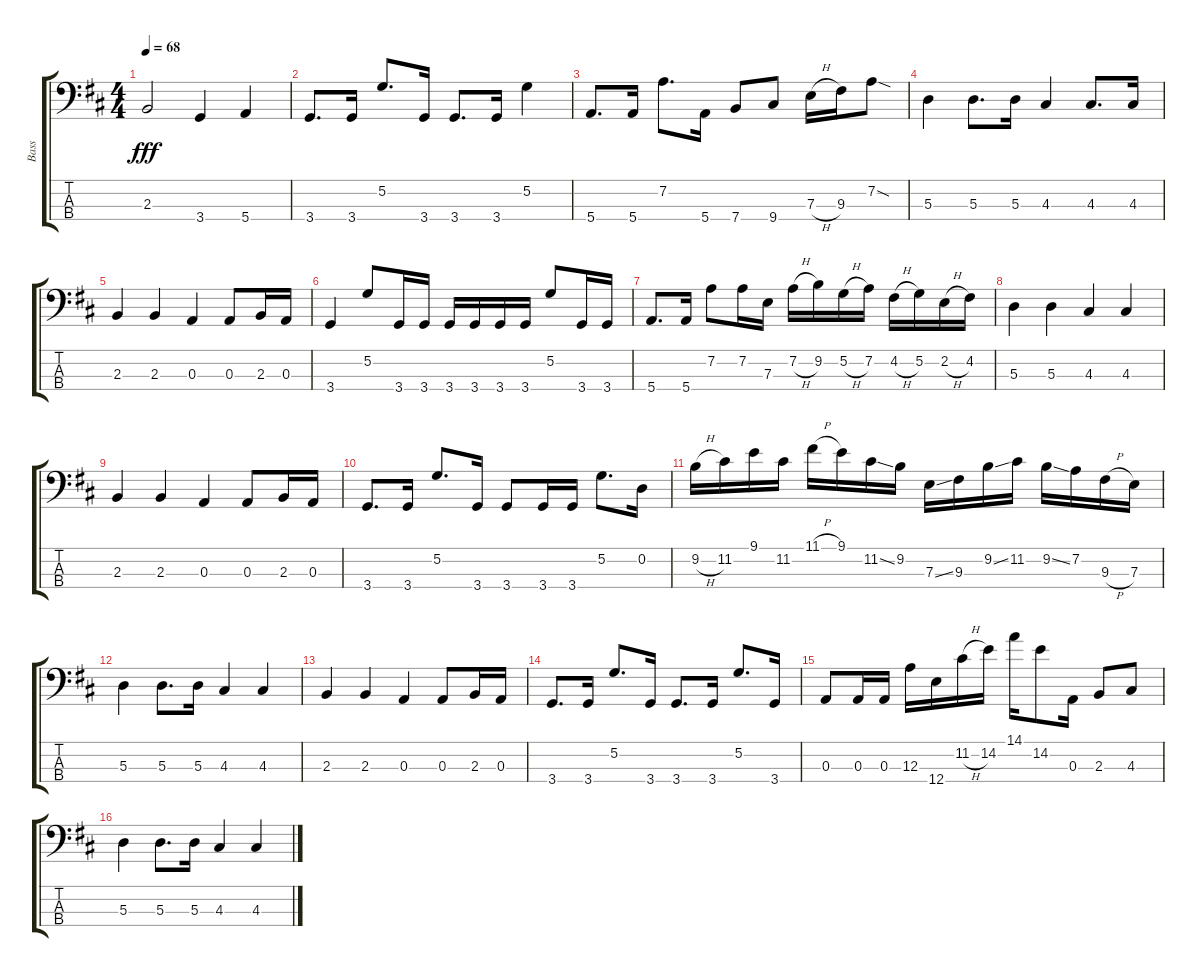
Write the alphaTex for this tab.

\track ("Bass" "Bass") {instrument electricbassfinger}
\staff {score tabs}
\tuning (G2 D2 A1 E1) {hide}
\ts (4 4)
\tempo 68
\clef f4
\ks d
2.3.2{dy fff} 3.4.4 5.4.4 |
3.4.8{d} 3.4.16 5.2.8{d} 3.4.16 3.4.8{d} 3.4.16 5.2.4 |
5.4.8{d} 5.4.16 7.2.8{d} 5.4.16 7.4.8 9.4.8 7.3{h}.16 9.3.16 7.2{sod}.8 |
5.3.4 5.3.8{d} 5.3.16 4.3.4 4.3.8{d} 4.3.16 |
2.3.4 2.3.4 0.3.4 0.3.8 2.3.16 0.3.16 |
3.4.4 5.2.8 3.4.16 3.4.16 3.4.16 3.4.16 3.4.16 3.4.16 5.2.8 3.4.16 3.4.16 |
5.4.8{d} 5.4.16 7.2.8 7.2.16 7.3.16 7.2{h}.16 9.2.16 5.2{h}.16 7.2.16 4.2{h}.16 5.2.16 2.2{h}.16 4.2.16 |
5.3.4 5.3.4 4.3.4 4.3.4 |
2.3.4 2.3.4 0.3.4 0.3.8 2.3.16 0.3.16 |
3.4.8{d} 3.4.16 5.2.8{d} 3.4.16 3.4.8 3.4.16 3.4.16 5.2.8{d} 0.2.16 |
9.2{h}.16 11.2.16 9.1.16 11.2.16 11.1{h}.16 9.1.16 11.2{ss}.16 9.2.16 7.3{ss}.16 9.3.16 9.2{ss}.16 11.2.16 9.2{ss}.16 7.2.16 9.3{h}.16 7.3.16 |
5.3.4 5.3.8{d} 5.3.16 4.3.4 4.3.4 |
2.3.4 2.3.4 0.3.4 0.3.8 2.3.16 0.3.16 |
3.4.8{d} 3.4.16 5.2.8{d} 3.4.16 3.4.8{d} 3.4.16 5.2.8{d} 3.4.16 |
0.3.8 0.3.16 0.3.16 12.3.16 12.4.16 11.2{h}.16 14.2.16 14.1.16 14.2.8 0.3.16 2.3.8 4.3.8 |
5.3.4 5.3.8{d} 5.3.16 4.3.4 4.3.4
